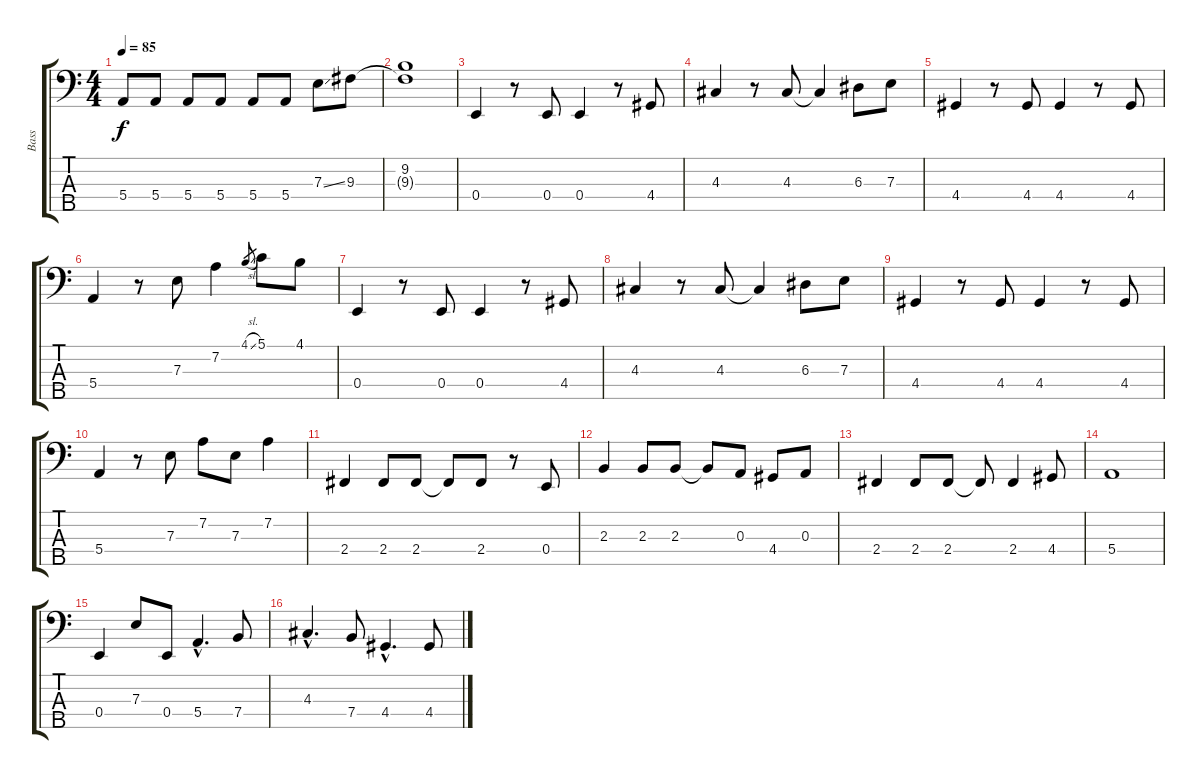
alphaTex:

\track ("Bass" "Bass") {instrument electricbassfinger}
\staff {score tabs}
\tuning (G2 D2 A1 E1 B0) {hide}
\ts (4 4)
\tempo 85
\clef f4
\ks c
5.4.8{dy f} 5.4.8 5.4.8 5.4.8 5.4.8 5.4.8 7.3{ss}.8 9.3.8 |
(9.2 9.3{t}).1 |
0.4.4 r.8 0.4.8 0.4.4 r.8 4.4.8 |
4.3.4 r.8 4.3.8 4.3{t}.4 6.3.8 7.3.8 |
4.4.4 r.8 4.4.8 4.4.4 r.8 4.4.8 |
5.4.4 r.8 7.3.8 7.2.4 4.1{sl}.8{gr} 5.1.8 4.1.8 |
0.4.4 r.8 0.4.8 0.4.4 r.8 4.4.8 |
4.3.4 r.8 4.3.8 4.3{t}.4 6.3.8 7.3.8 |
4.4.4 r.8 4.4.8 4.4.4 r.8 4.4.8 |
5.4.4 r.8 7.3.8 7.2.8 7.3.8 7.2.4 |
2.4.4 2.4.8 2.4.8 2.4{t}.8 2.4.8 r.8 0.4.8 |
2.3.4 2.3.8 2.3.8 2.3{t}.8 0.3.8 4.4.8 0.3.8 |
2.4.4 2.4.8 2.4.8 2.4{t}.8 2.4.4 4.4.8 |
5.4.1 |
0.4.4 7.3.8 0.4.8 5.4{hac}.4{d} 7.4.8 |
4.3{hac}.4{d} 7.4.8 4.4{hac}.4{d} 4.4.8
